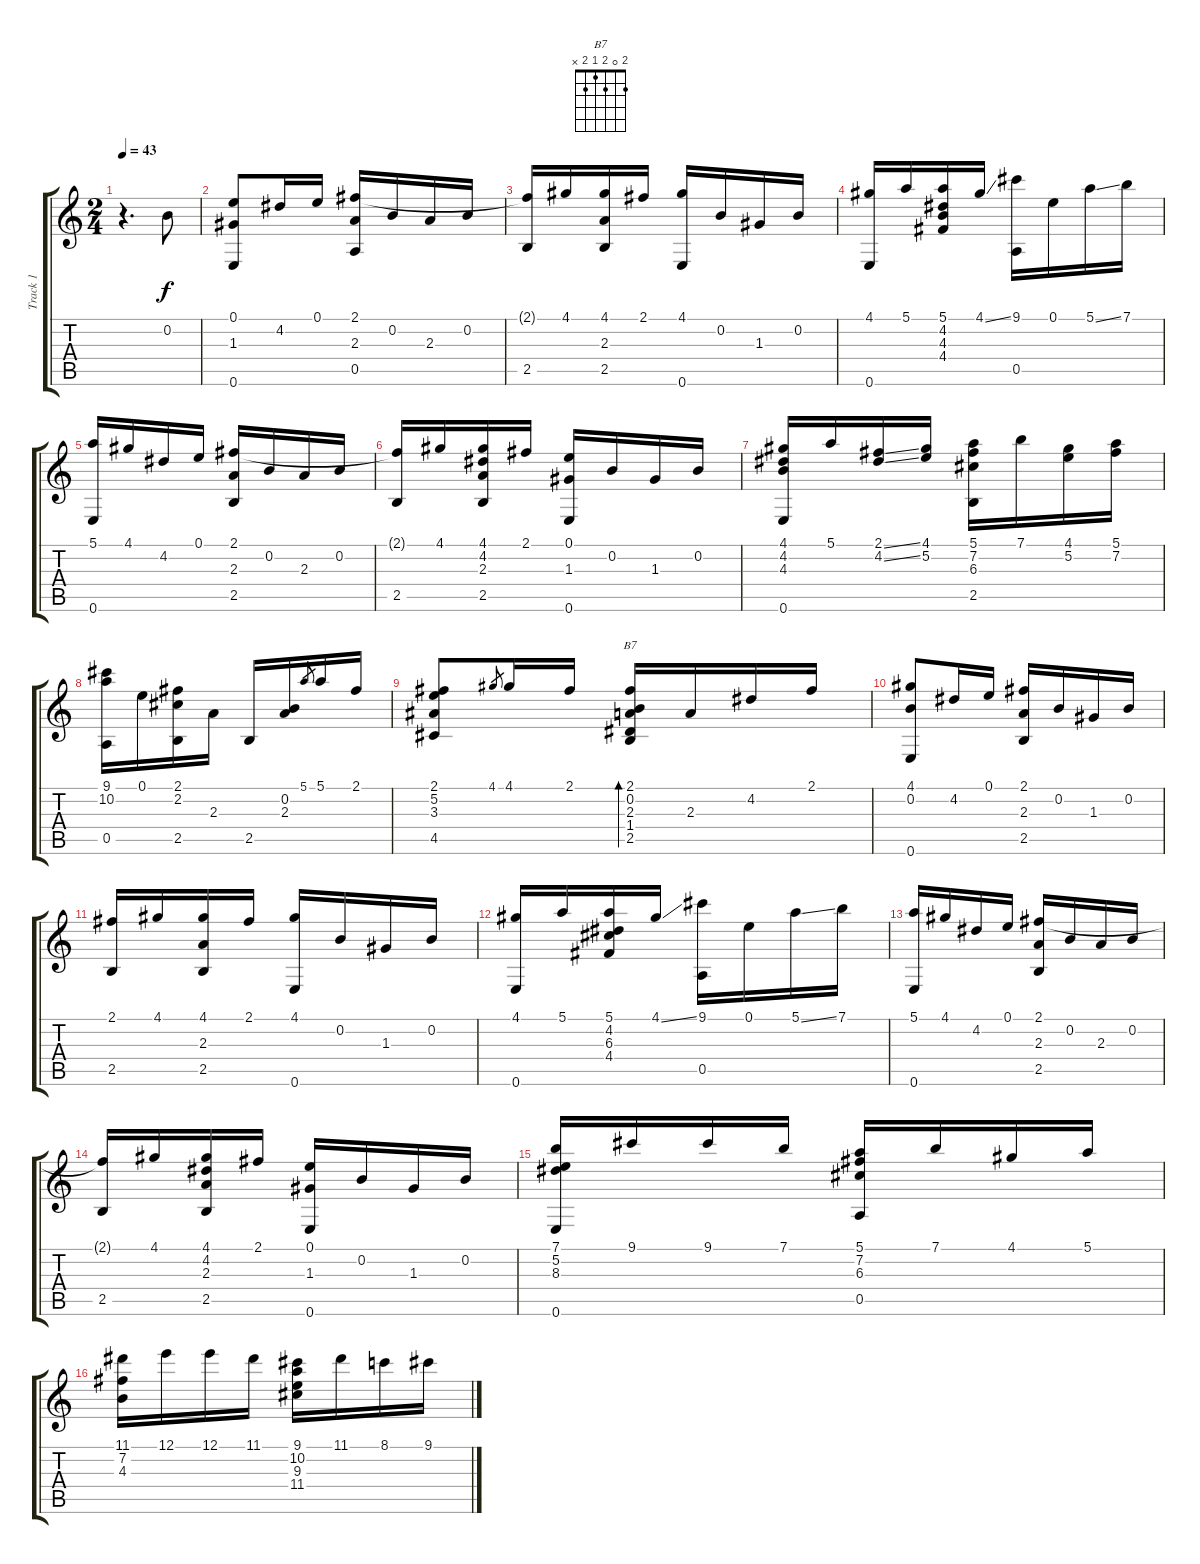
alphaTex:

\track ("Track 1" "Track 1") {instrument acousticguitarnylon}
\staff {score tabs}
\tuning (E4 B3 G3 D3 A2 E2) {hide}
\chord ("B7" 2 0 2 1 2 x)
\ts (2 4)
\tempo 43
\clef g2
\ks c
r.4{d dy f instrument acousticguitarnylon} 0.2.8 |
(0.1 1.3 0.6).8 4.2.16 0.1.16 (2.1 2.3 0.5).16 0.2.16 2.3.16 0.2.16 |
(2.1{t} 2.5).16 4.1.16 (4.1 2.3 2.5).16 2.1.16 (4.1 0.6).16 0.2.16 1.3.16 0.2.16 |
(4.1 0.6).16 5.1.16 (5.1 4.2 4.3 4.4).16 4.1{ss}.16 (9.1 0.5).16 0.1.16 5.1{ss}.16 7.1.16 |
(5.1 0.6).16 4.1.16 4.2.16 0.1.16 (2.1 2.3 2.5).16 0.2.16 2.3.16 0.2.16 |
(2.1{t} 2.5).16 4.1.16 (4.1 4.2 2.3 2.5).16 2.1.16 (0.1 1.3 0.6).16 0.2.16 1.3.16 0.2.16 |
(4.1 4.2 4.3 0.6).16 5.1.16 (2.1{ss} 4.2{ss}).16 (4.1 5.2).16 (5.1 7.2 6.3 2.5).16 7.1.16 (4.1 5.2).16 (5.1 7.2).16 |
(9.1 10.2 0.5).16 0.1.16 (2.1 2.2 2.5).16 2.3.16 2.5.16 (0.2 2.3).16 5.1.8{gr} 5.1.16 2.1.16 |
(2.1 5.2 3.3 4.5).8 4.1.8{gr} 4.1.16 2.1.16 (2.1 0.2 2.3 1.4 2.5).16{bd 60 ch "B7"} 2.3.16 4.2.16 2.1.16 |
(4.1 0.2 0.6).8 4.2.16 0.1.16 (2.1 2.3 2.5).16 0.2.16 1.3.16 0.2.16 |
(2.1 2.5).16 4.1.16 (4.1 2.3 2.5).16 2.1.16 (4.1 0.6).16 0.2.16 1.3.16 0.2.16 |
(4.1 0.6).16 5.1.16 (5.1 4.2 6.3 4.4).16 4.1{ss}.16 (9.1 0.5).16 0.1.16 5.1{ss}.16 7.1.16 |
(5.1 0.6).16 4.1.16 4.2.16 0.1.16 (2.1 2.3 2.5).16 0.2.16 2.3.16 0.2.16 |
(2.1{t} 2.5).16 4.1.16 (4.1 4.2 2.3 2.5).16 2.1.16 (0.1 1.3 0.6).16 0.2.16 1.3.16 0.2.16 |
(7.1 5.2 8.3 0.6).16 9.1.16 9.1.16 7.1.16 (5.1 7.2 6.3 0.5).16 7.1.16 4.1.16 5.1.16 |
(11.1 7.2 4.3).16 12.1.16 12.1.16 11.1.16 (9.1 10.2 9.3 11.4).16 11.1.16 8.1.16 9.1.16
